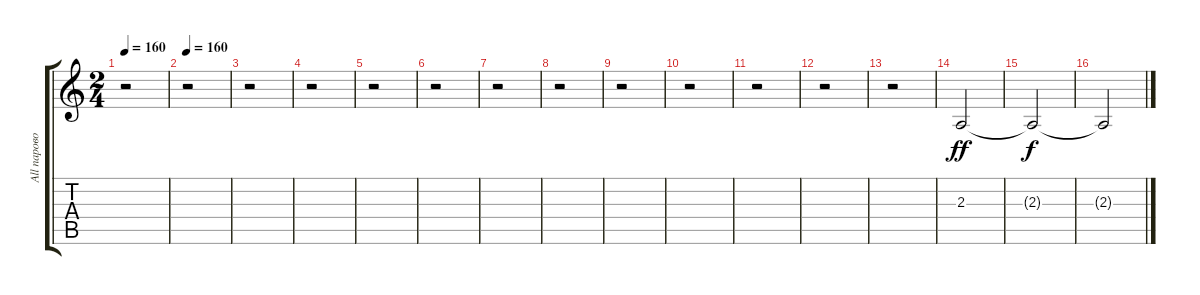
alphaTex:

\track ("All паровоз вперед" "All парово") {instrument helicopter}
\staff {score tabs}
\tuning (E4 B3 G3 D3 A2 E2) {hide}
\ts (2 4)
\tempo 160
\clef g2
\ks c
r.2{dy ff instrument helicopter} |
\tempo 160
r.2 |
r.2 |
r.2 |
r.2 |
r.2 |
r.2 |
r.2 |
r.2 |
r.2 |
r.2 |
r.2 |
r.2 |
2.3.2{balance 8} |
2.3{t}.2{dy f} |
2.3{t}.2
